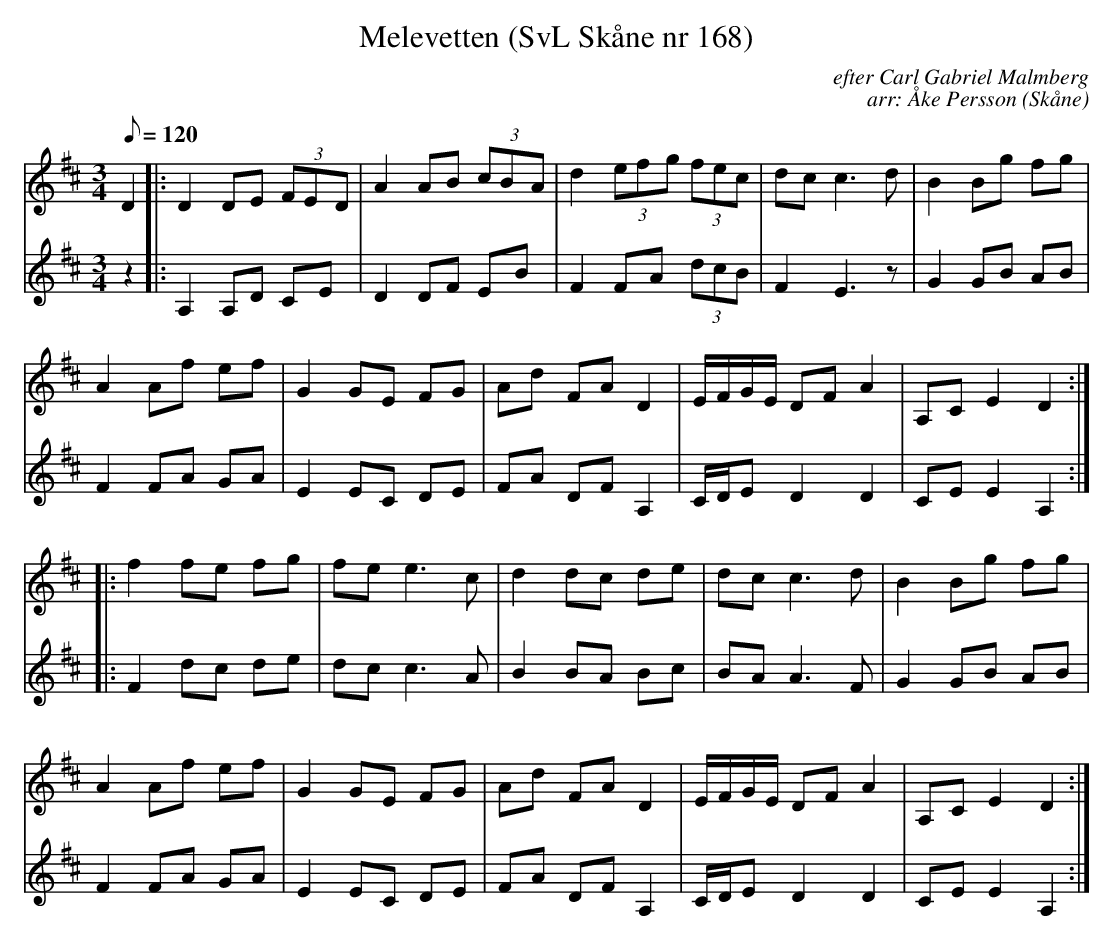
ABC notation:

X:1
T:Melevetten (SvL Skåne nr 168)
C:efter Carl Gabriel Malmberg
C:arr: Åke Persson
M:3/4
L:1/8
O:Skåne
Q:120
K:D
V:1
D2 |: D2 DE (3FED | A2 AB (3cBA | d2 (3efg (3fec | dc c3 d | B2 Bg fg |
 A2 Af ef | G2 GE FG | Ad FA D2 | E/2F/2G/2E/2 DF A2 | A,C E2 D2 ::
f2 fe fg | fe e3 c | d2 dc de | dc c3 d | B2 Bg fg |
 A2 Af ef | G2 GE FG | Ad FA D2 | E/2F/2G/2E/2 DF A2 | A,C E2 D2 :|
V:2
z2 |: A,2 A,D CE | D2 DF EB | F2 FA (3dcB | F2 E3 z | G2 GB AB |
 F2 FA GA | E2 EC DE | FA DF A,2 | C/2D/2E D2 D2 | CE E2 A,2 ::
F2 dc de | dc c3 A | B2 BA Bc | BA A3 F |G2 GB AB |
 F2 FA GA | E2 EC DE | FA DF A,2 | C/2D/2E D2 D2 | CE E2 A,2 :|
